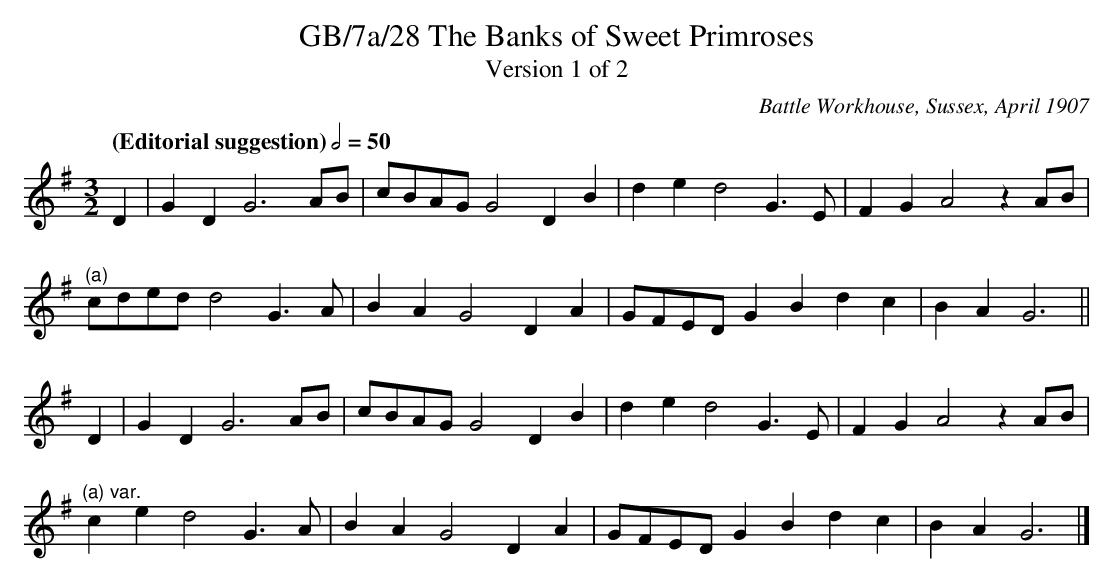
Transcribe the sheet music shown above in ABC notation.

X:1
T:GB/7a/28 The Banks of Sweet Primroses
T:Version 1 of 2
C:Battle Workhouse, Sussex, April 1907
L:1/8
Q:"(Editorial suggestion)" 1/2=50
M:3/2
K:G
D2 | G2 D2 G6 AB | cBAG G4 D2 B2 | d2 e2 d4 G3 E | F2 G2 A4 z2 AB |
"^(a)" cded d4 G3 A |B2 A2 G4 D2 A2 | GFED G2 B2 d2 c2 | B2 A2 G6 ||
D2 | G2 D2 G6 AB | cBAG G4 D2 B2 | d2 e2 d4 G3 E | F2 G2 A4 z2 AB |
"^(a) var." c2 e2 d4 G3 A |B2 A2 G4 D2 A2 | GFED G2 B2 d2 c2 | B2 A2 G6 |]
